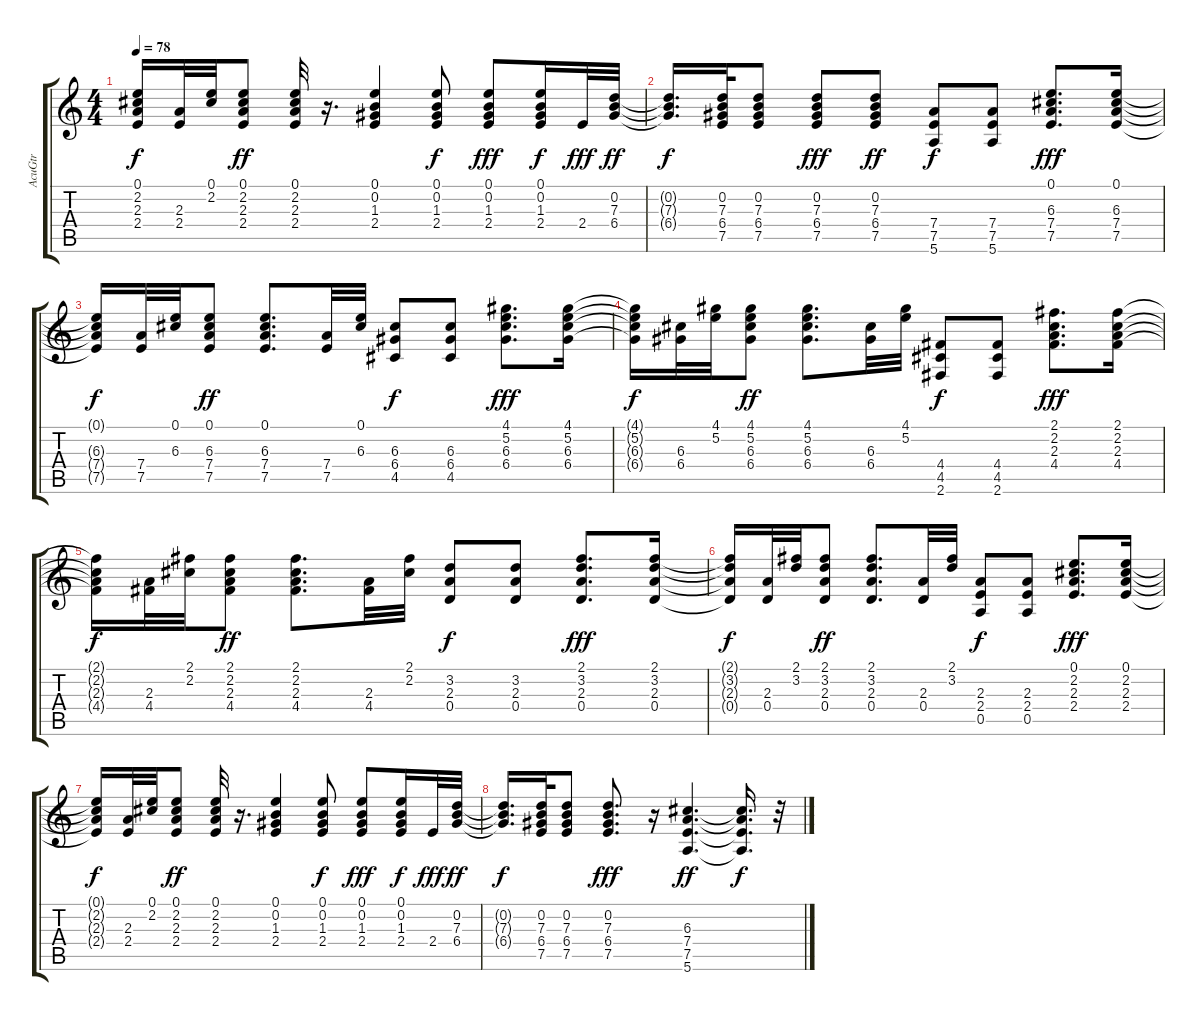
\track ("AcuGtr" "AcuGtr") {instrument acousticguitarsteel}
\staff {score tabs}
\tuning (E4 B3 G3 D3 A2 E2) {hide}
\ts (4 4)
\tempo 78
\clef g2
\ks c
(0.1{t} 2.2{t} 2.3{t} 2.4{t}).16{dy f} (2.3 2.4).32 (0.1 2.2).32 (0.1 2.2 2.3 2.4).8{dy ff} (0.1 2.2 2.3 2.4).32 r.16{d} (0.1 0.2 1.3 2.4).4 (0.1 0.2 1.3 2.4).8{dy f} (0.1 0.2 1.3 2.4).8{dy fff} (0.1 0.2 1.3 2.4).16{dy f} 2.4.32{dy fff} (0.2 7.3 6.4).32{dy ff} |
(0.2{t} 7.3{t} 6.4{t}).16{d dy f} (0.2 7.3 6.4 7.5).32 (0.2 7.3 6.4 7.5).8 (0.2 7.3 6.4 7.5).8{dy fff} (0.2 7.3 6.4 7.5).8{dy ff} (7.4 7.5 5.6).8{dy f} (7.4 7.5 5.6).8 (0.1 6.3 7.4 7.5).8{d dy fff} (0.1 6.3 7.4 7.5).16 |
(0.1{t} 6.3{t} 7.4{t} 7.5{t}).16{dy f} (7.4 7.5).32 (0.1 6.3).32 (0.1 6.3 7.4 7.5).8{dy ff} (0.1 6.3 7.4 7.5).8{d} (7.4 7.5).32 (0.1 6.3).32 (6.3 6.4 4.5).8{dy f} (6.3 6.4 4.5).8 (4.1 5.2 6.3 6.4).8{d dy fff} (4.1 5.2 6.3 6.4).16 |
(4.1{t} 5.2{t} 6.3{t} 6.4{t}).16{dy f} (6.3 6.4).32 (4.1 5.2).32 (4.1 5.2 6.3 6.4).8{dy ff} (4.1 5.2 6.3 6.4).8{d} (6.3 6.4).32 (4.1 5.2).32 (4.4 4.5 2.6).8{dy f} (4.4 4.5 2.6).8 (2.1 2.2 2.3 4.4).8{d dy fff} (2.1 2.2 2.3 4.4).16 |
(2.1{t} 2.2{t} 2.3{t} 4.4{t}).16{dy f} (2.3 4.4).32 (2.1 2.2).32 (2.1 2.2 2.3 4.4).8{dy ff} (2.1 2.2 2.3 4.4).8{d} (2.3 4.4).32 (2.1 2.2).32 (3.2 2.3 0.4).8{dy f} (3.2 2.3 0.4).8 (2.1 3.2 2.3 0.4).8{d dy fff} (2.1 3.2 2.3 0.4).16 |
(2.1{t} 3.2{t} 2.3{t} 0.4{t}).16{dy f} (2.3 0.4).32 (2.1 3.2).32 (2.1 3.2 2.3 0.4).8{dy ff} (2.1 3.2 2.3 0.4).8{d} (2.3 0.4).32 (2.1 3.2).32 (2.3 2.4 0.5).8{dy f} (2.3 2.4 0.5).8 (0.1 2.2 2.3 2.4).8{d dy fff} (0.1 2.2 2.3 2.4).16 |
(0.1{t} 2.2{t} 2.3{t} 2.4{t}).16{dy f} (2.3 2.4).32 (0.1 2.2).32 (0.1 2.2 2.3 2.4).8{dy ff} (0.1 2.2 2.3 2.4).32 r.16{d} (0.1 0.2 1.3 2.4).4 (0.1 0.2 1.3 2.4).8{dy f} (0.1 0.2 1.3 2.4).8{dy fff} (0.1 0.2 1.3 2.4).16{dy f} 2.4.32{dy fff} (0.2 7.3 6.4).32{dy ff} |
(0.2{t} 7.3{t} 6.4{t}).16{d dy f} (0.2 7.3 6.4 7.5).32 (0.2 7.3 6.4 7.5).8 (0.2 7.3 6.4 7.5).8{d dy fff} r.16 (6.3 7.4 7.5 5.6).4{d dy ff} (6.3{t} 7.4{t} 7.5{t} 5.6{t}).16{d dy f} r.32
